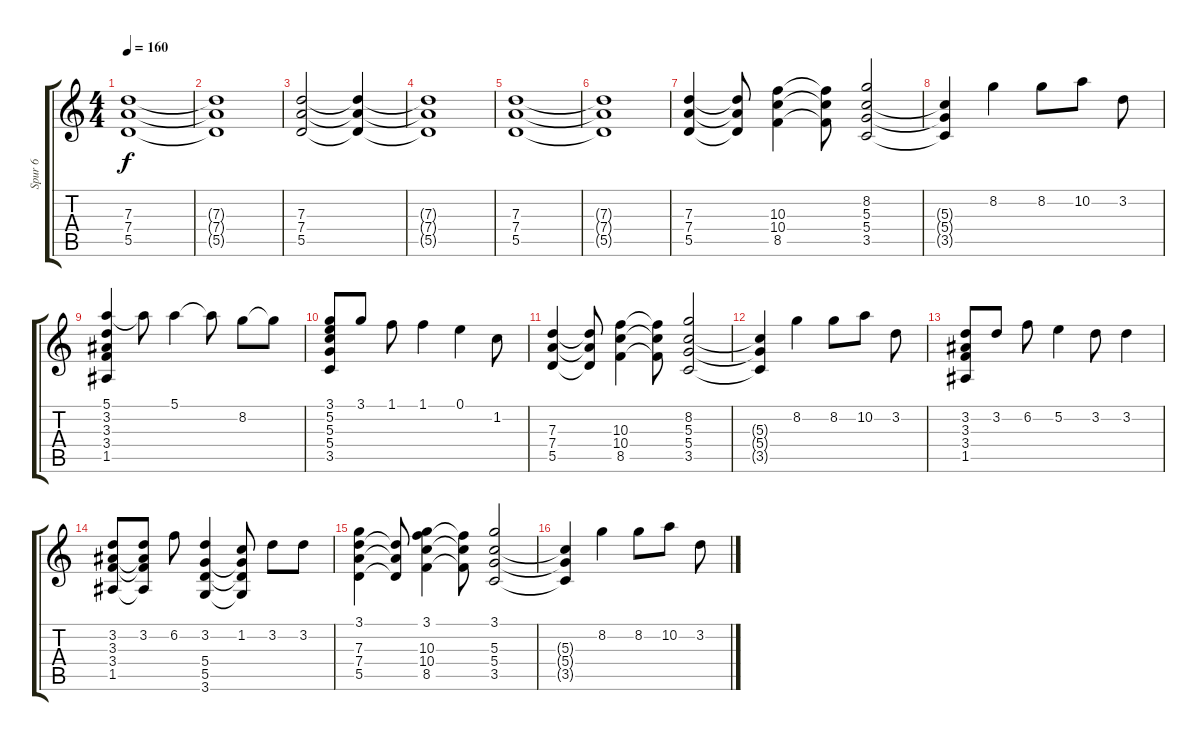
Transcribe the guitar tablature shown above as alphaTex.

\track ("Spur 6" "Spur 6") {instrument distortionguitar}
\staff {score tabs}
\tuning (E4 B3 G3 D3 A2 E2) {hide}
\ts (4 4)
\tempo 160
\clef g2
\ks c
(7.3 7.4 5.5).1{dy f} |
(7.3{t} 7.4{t} 5.5{t}).1 |
(7.3 7.4 5.5).2 (7.3{t} 7.4{t} 5.5{t}).4 |
(7.3{t} 7.4{t} 5.5{t}).1 |
(7.3 7.4 5.5).1 |
(7.3{t} 7.4{t} 5.5{t}).1 |
(7.3 7.4 5.5).4 (7.3{t} 7.4{t} 5.5{t}).8 (10.3 10.4 8.5).4 (10.3{t} 10.4{t} 8.5{t}).8 (8.2 5.3 5.4 3.5).2 |
(5.3{t} 5.4{t} 3.5{t}).4 8.2.4 8.2.8 10.2.8 3.2.8 |
(5.1 3.2 3.3 3.4 1.5).4 5.1{t}.8 5.1.4 5.1{t}.8 8.2.8 8.2{t}.8 |
(3.1 5.2 5.3 5.4 3.5).8 3.1.8 1.1.8 1.1.4 0.1.4 1.2.8 |
(7.3 7.4 5.5).4 (7.3{t} 7.4{t} 5.5{t}).8 (10.3 10.4 8.5).4 (10.3{t} 10.4{t} 8.5{t}).8 (8.2 5.3 5.4 3.5).2 |
(5.3{t} 5.4{t} 3.5{t}).4 8.2.4 8.2.8 10.2.8 3.2.8 |
(3.2 3.3 3.4 1.5).8 3.2.8 6.2.8 5.2.4 3.2.8 3.2.4 |
(3.2 3.3 3.4 1.5).8 (3.2 3.3{t} 3.4{t} 1.5{t}).8 6.2.8 (3.2 5.4 5.5 3.6).4 (1.2 5.4{t} 5.5{t} 3.6{t}).8 3.2.8 3.2.8 |
(3.1 7.3 7.4 5.5).4 (7.3{t} 7.4{t} 5.5{t}).8 (3.1 10.3 10.4 8.5).4 (10.3{t} 10.4{t} 8.5{t}).8 (3.1 5.3 5.4 3.5).2 |
(5.3{t} 5.4{t} 3.5{t}).4 8.2.4 8.2.8 10.2.8 3.2.8
